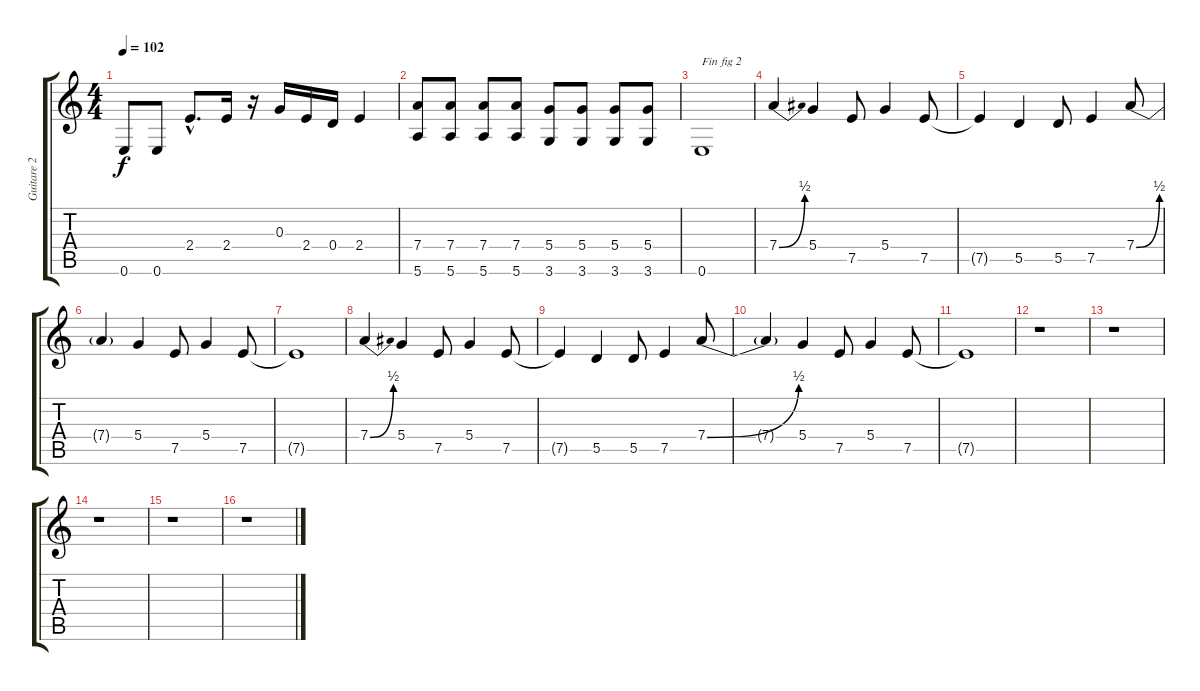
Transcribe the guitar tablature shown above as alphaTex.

\track ("Guitare 2 Disto" "Guitare 2 ") {instrument distortionguitar}
\staff {score tabs}
\tuning (E4 B3 G3 D3 A2 E2) {hide}
\ts (4 4)
\tempo 102
\clef g2
\ks c
0.6.8{dy f} 0.6.8 2.4{hac}.8{d} 2.4.16 r.16 0.3.16 2.4.16 0.4.16 2.4.4 |
(7.4 5.6).8 (7.4 5.6).8 (7.4 5.6).8 (7.4 5.6).8 (5.4 3.6).8 (5.4 3.6).8 (5.4 3.6).8 (5.4 3.6).8 |
0.6.1{txt "Fin fig 2"} |
7.4{be (bend 0 0 60 2)}.4{volume 14} 5.4.4 7.5.8 5.4.4 7.5.8 |
7.5{t}.4 5.5.4 5.5.8 7.5.4 7.4{be (bend 0 0 60 2)}.8 |
7.4{t}.4 5.4.4 7.5.8 5.4.4 7.5.8 |
7.5{t}.1 |
7.4{be (bend 0 0 60 2)}.4 5.4.4 7.5.8 5.4.4 7.5.8 |
7.5{t}.4 5.5.4 5.5.8 7.5.4 7.4{be (bend 0 0 60 2)}.8 |
7.4{t}.4 5.4.4 7.5.8 5.4.4 7.5.8 |
7.5{t}.1 |
r.1 |
r.1 |
r.1 |
r.1 |
r.1
